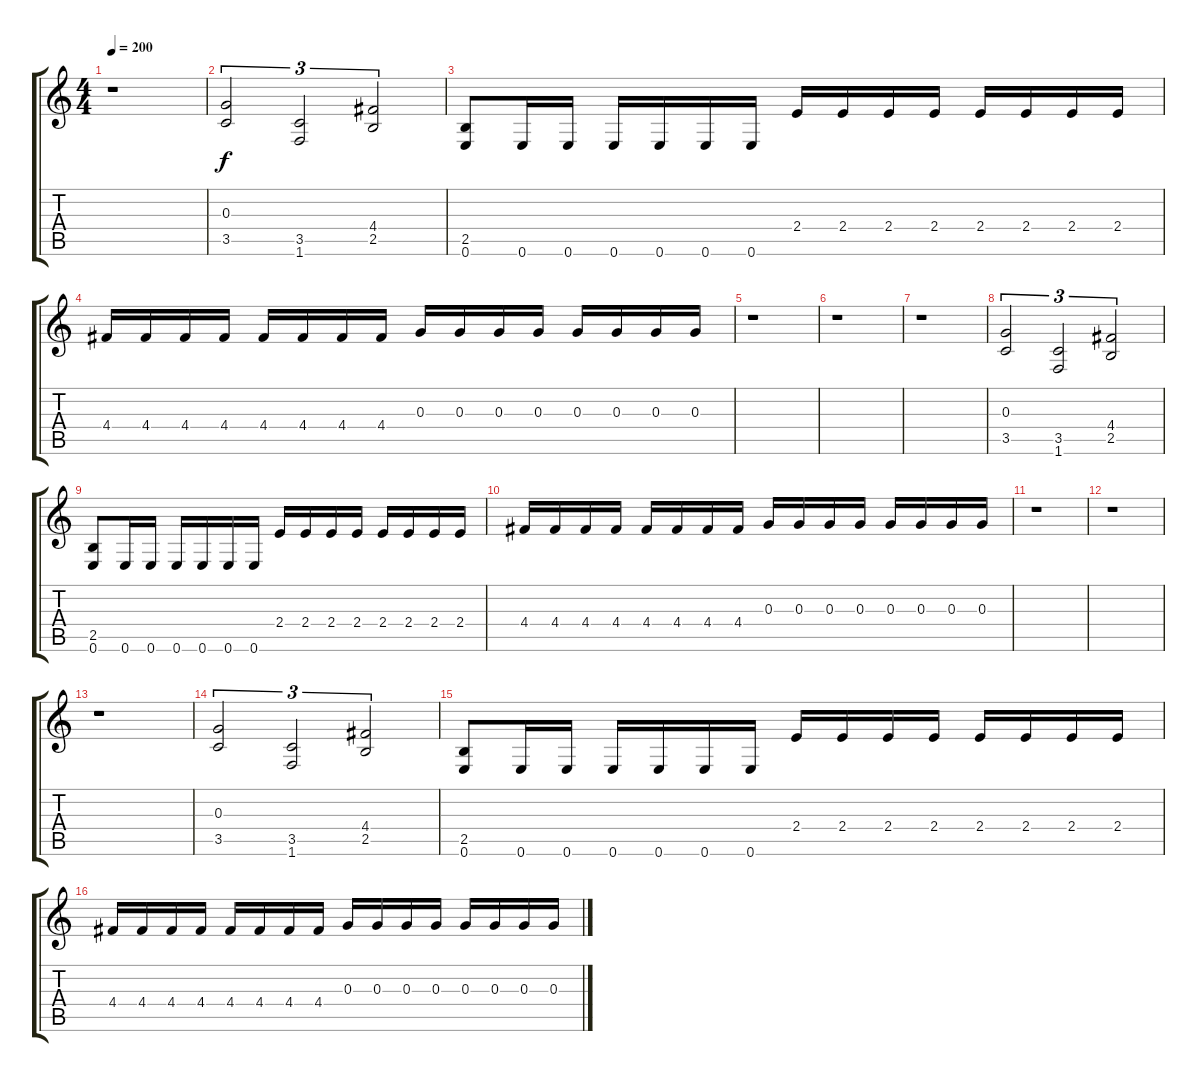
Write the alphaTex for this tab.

\track "" {instrument distortionguitar}
\staff {score tabs}
\tuning (E4 B3 G3 D3 A2 E2) {hide}
\ts (4 4)
\tempo 200
\clef g2
\ks c
r.1{dy f} |
(0.3 3.5).2{tu (3 2)} (3.5 1.6).2{tu (3 2)} (4.4 2.5).2{tu (3 2)} |
(2.5 0.6).8 0.6.16 0.6.16 0.6.16 0.6.16 0.6.16 0.6.16 2.4.16 2.4.16 2.4.16 2.4.16 2.4.16 2.4.16 2.4.16 2.4.16 |
4.4.16 4.4.16 4.4.16 4.4.16 4.4.16 4.4.16 4.4.16 4.4.16 0.3.16 0.3.16 0.3.16 0.3.16 0.3.16 0.3.16 0.3.16 0.3.16 |
r.1 |
r.1 |
r.1 |
(0.3 3.5).2{tu (3 2)} (3.5 1.6).2{tu (3 2)} (4.4 2.5).2{tu (3 2)} |
(2.5 0.6).8 0.6.16 0.6.16 0.6.16 0.6.16 0.6.16 0.6.16 2.4.16 2.4.16 2.4.16 2.4.16 2.4.16 2.4.16 2.4.16 2.4.16 |
4.4.16 4.4.16 4.4.16 4.4.16 4.4.16 4.4.16 4.4.16 4.4.16 0.3.16 0.3.16 0.3.16 0.3.16 0.3.16 0.3.16 0.3.16 0.3.16 |
r.1 |
r.1 |
r.1 |
(0.3 3.5).2{tu (3 2)} (3.5 1.6).2{tu (3 2)} (4.4 2.5).2{tu (3 2)} |
(2.5 0.6).8 0.6.16 0.6.16 0.6.16 0.6.16 0.6.16 0.6.16 2.4.16 2.4.16 2.4.16 2.4.16 2.4.16 2.4.16 2.4.16 2.4.16 |
4.4.16 4.4.16 4.4.16 4.4.16 4.4.16 4.4.16 4.4.16 4.4.16 0.3.16 0.3.16 0.3.16 0.3.16 0.3.16 0.3.16 0.3.16 0.3.16
